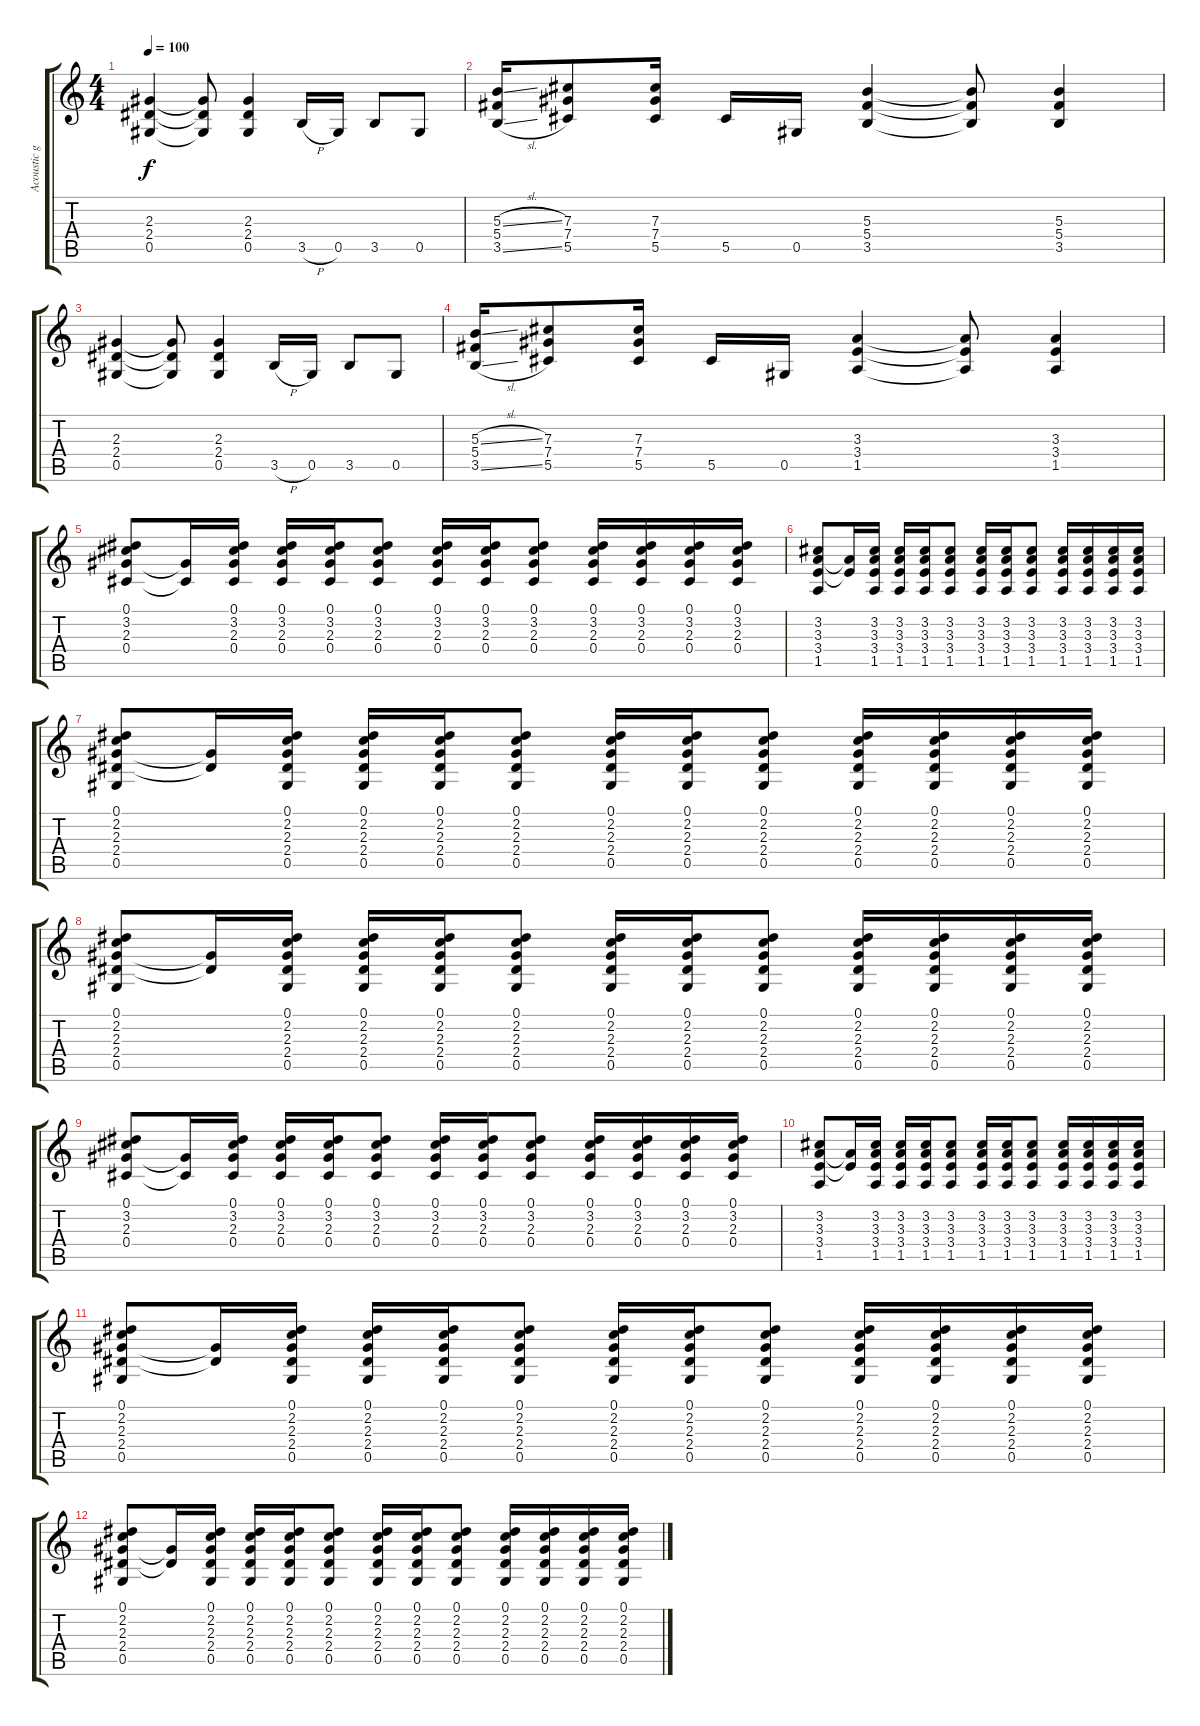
\track ("Acoustic guitar" "Acoustic g") {instrument acousticguitarsteel}
\staff {score tabs}
\tuning (Eb4 Bb3 Gb3 Db3 Ab2 Eb2) {hide}
\ts (4 4)
\tempo 100
\clef g2
\ks c
(2.3 2.4 0.5).4{dy f} (2.3{t} 2.4{t} 0.5{t}).8 (2.3 2.4 0.5).4 3.5{h}.16 0.5.16 3.5.8 0.5.8 |
(5.3{sl} 5.4 3.5{sl}).16 (7.3 7.4 5.5).8 (7.3 7.4 5.5).16 5.5.16 0.5.16 (5.3 5.4 3.5).4 (5.3{t} 5.4{t} 3.5{t}).8 (5.3 5.4 3.5).4 |
(2.3 2.4 0.5).4 (2.3{t} 2.4{t} 0.5{t}).8 (2.3 2.4 0.5).4 3.5{h}.16 0.5.16 3.5.8 0.5.8 |
(5.3{sl} 5.4 3.5{sl}).16 (7.3 7.4 5.5).8 (7.3 7.4 5.5).16 5.5.16 0.5.16 (3.3 3.4 1.5).4 (3.3{t} 3.4{t} 1.5{t}).8 (3.3 3.4 1.5).4 |
(0.1 3.2 2.3 0.4).8 (2.3{t} 0.4{t}).16 (0.1 3.2 2.3 0.4).16 (0.1 3.2 2.3 0.4).16 (0.1 3.2 2.3 0.4).16 (0.1 3.2 2.3 0.4).8 (0.1 3.2 2.3 0.4).16 (0.1 3.2 2.3 0.4).16 (0.1 3.2 2.3 0.4).8 (0.1 3.2 2.3 0.4).16 (0.1 3.2 2.3 0.4).16 (0.1 3.2 2.3 0.4).16 (0.1 3.2 2.3 0.4).16 |
(3.2 3.3 3.4 1.5).8 (3.3{t} 3.4{t}).16 (3.2 3.3 3.4 1.5).16 (3.2 3.3 3.4 1.5).16 (3.2 3.3 3.4 1.5).16 (3.2 3.3 3.4 1.5).8 (3.2 3.3 3.4 1.5).16 (3.2 3.3 3.4 1.5).16 (3.2 3.3 3.4 1.5).8 (3.2 3.3 3.4 1.5).16 (3.2 3.3 3.4 1.5).16 (3.2 3.3 3.4 1.5).16 (3.2 3.3 3.4 1.5).16 |
(0.1 2.2 2.3 2.4 0.5).8 (2.3{t} 2.4{t}).16 (0.1 2.2 2.3 2.4 0.5).16 (0.1 2.2 2.3 2.4 0.5).16 (0.1 2.2 2.3 2.4 0.5).16 (0.1 2.2 2.3 2.4 0.5).8 (0.1 2.2 2.3 2.4 0.5).16 (0.1 2.2 2.3 2.4 0.5).16 (0.1 2.2 2.3 2.4 0.5).8 (0.1 2.2 2.3 2.4 0.5).16 (0.1 2.2 2.3 2.4 0.5).16 (0.1 2.2 2.3 2.4 0.5).16 (0.1 2.2 2.3 2.4 0.5).16 |
(0.1 2.2 2.3 2.4 0.5).8 (2.3{t} 2.4{t}).16 (0.1 2.2 2.3 2.4 0.5).16 (0.1 2.2 2.3 2.4 0.5).16 (0.1 2.2 2.3 2.4 0.5).16 (0.1 2.2 2.3 2.4 0.5).8 (0.1 2.2 2.3 2.4 0.5).16 (0.1 2.2 2.3 2.4 0.5).16 (0.1 2.2 2.3 2.4 0.5).8 (0.1 2.2 2.3 2.4 0.5).16 (0.1 2.2 2.3 2.4 0.5).16 (0.1 2.2 2.3 2.4 0.5).16 (0.1 2.2 2.3 2.4 0.5).16 |
(0.1 3.2 2.3 0.4).8 (2.3{t} 0.4{t}).16 (0.1 3.2 2.3 0.4).16 (0.1 3.2 2.3 0.4).16 (0.1 3.2 2.3 0.4).16 (0.1 3.2 2.3 0.4).8 (0.1 3.2 2.3 0.4).16 (0.1 3.2 2.3 0.4).16 (0.1 3.2 2.3 0.4).8 (0.1 3.2 2.3 0.4).16 (0.1 3.2 2.3 0.4).16 (0.1 3.2 2.3 0.4).16 (0.1 3.2 2.3 0.4).16 |
(3.2 3.3 3.4 1.5).8 (3.3{t} 3.4{t}).16 (3.2 3.3 3.4 1.5).16 (3.2 3.3 3.4 1.5).16 (3.2 3.3 3.4 1.5).16 (3.2 3.3 3.4 1.5).8 (3.2 3.3 3.4 1.5).16 (3.2 3.3 3.4 1.5).16 (3.2 3.3 3.4 1.5).8 (3.2 3.3 3.4 1.5).16 (3.2 3.3 3.4 1.5).16 (3.2 3.3 3.4 1.5).16 (3.2 3.3 3.4 1.5).16 |
(0.1 2.2 2.3 2.4 0.5).8 (2.3{t} 2.4{t}).16 (0.1 2.2 2.3 2.4 0.5).16 (0.1 2.2 2.3 2.4 0.5).16 (0.1 2.2 2.3 2.4 0.5).16 (0.1 2.2 2.3 2.4 0.5).8 (0.1 2.2 2.3 2.4 0.5).16 (0.1 2.2 2.3 2.4 0.5).16 (0.1 2.2 2.3 2.4 0.5).8 (0.1 2.2 2.3 2.4 0.5).16 (0.1 2.2 2.3 2.4 0.5).16 (0.1 2.2 2.3 2.4 0.5).16 (0.1 2.2 2.3 2.4 0.5).16 |
(0.1 2.2 2.3 2.4 0.5).8 (2.3{t} 2.4{t}).16 (0.1 2.2 2.3 2.4 0.5).16 (0.1 2.2 2.3 2.4 0.5).16 (0.1 2.2 2.3 2.4 0.5).16 (0.1 2.2 2.3 2.4 0.5).8 (0.1 2.2 2.3 2.4 0.5).16 (0.1 2.2 2.3 2.4 0.5).16 (0.1 2.2 2.3 2.4 0.5).8 (0.1 2.2 2.3 2.4 0.5).16 (0.1 2.2 2.3 2.4 0.5).16 (0.1 2.2 2.3 2.4 0.5).16 (0.1 2.2 2.3 2.4 0.5).16
